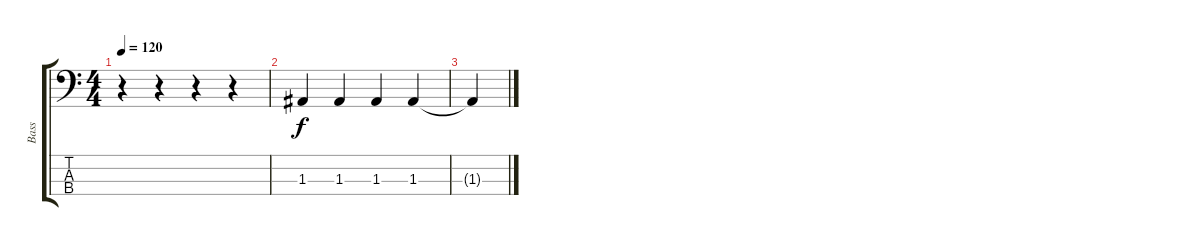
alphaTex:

\track ("Bass" "Bass") {instrument electricbassfinger}
\staff {score tabs}
\tuning (G2 D2 A1 E1) {hide}
\ts (4 4)
\tempo 120
\clef f4
\ks c
r.4{dy f} r.4 r.4 r.4 |
1.3.4 1.3.4 1.3.4 1.3.4 |
1.3{t}.4
